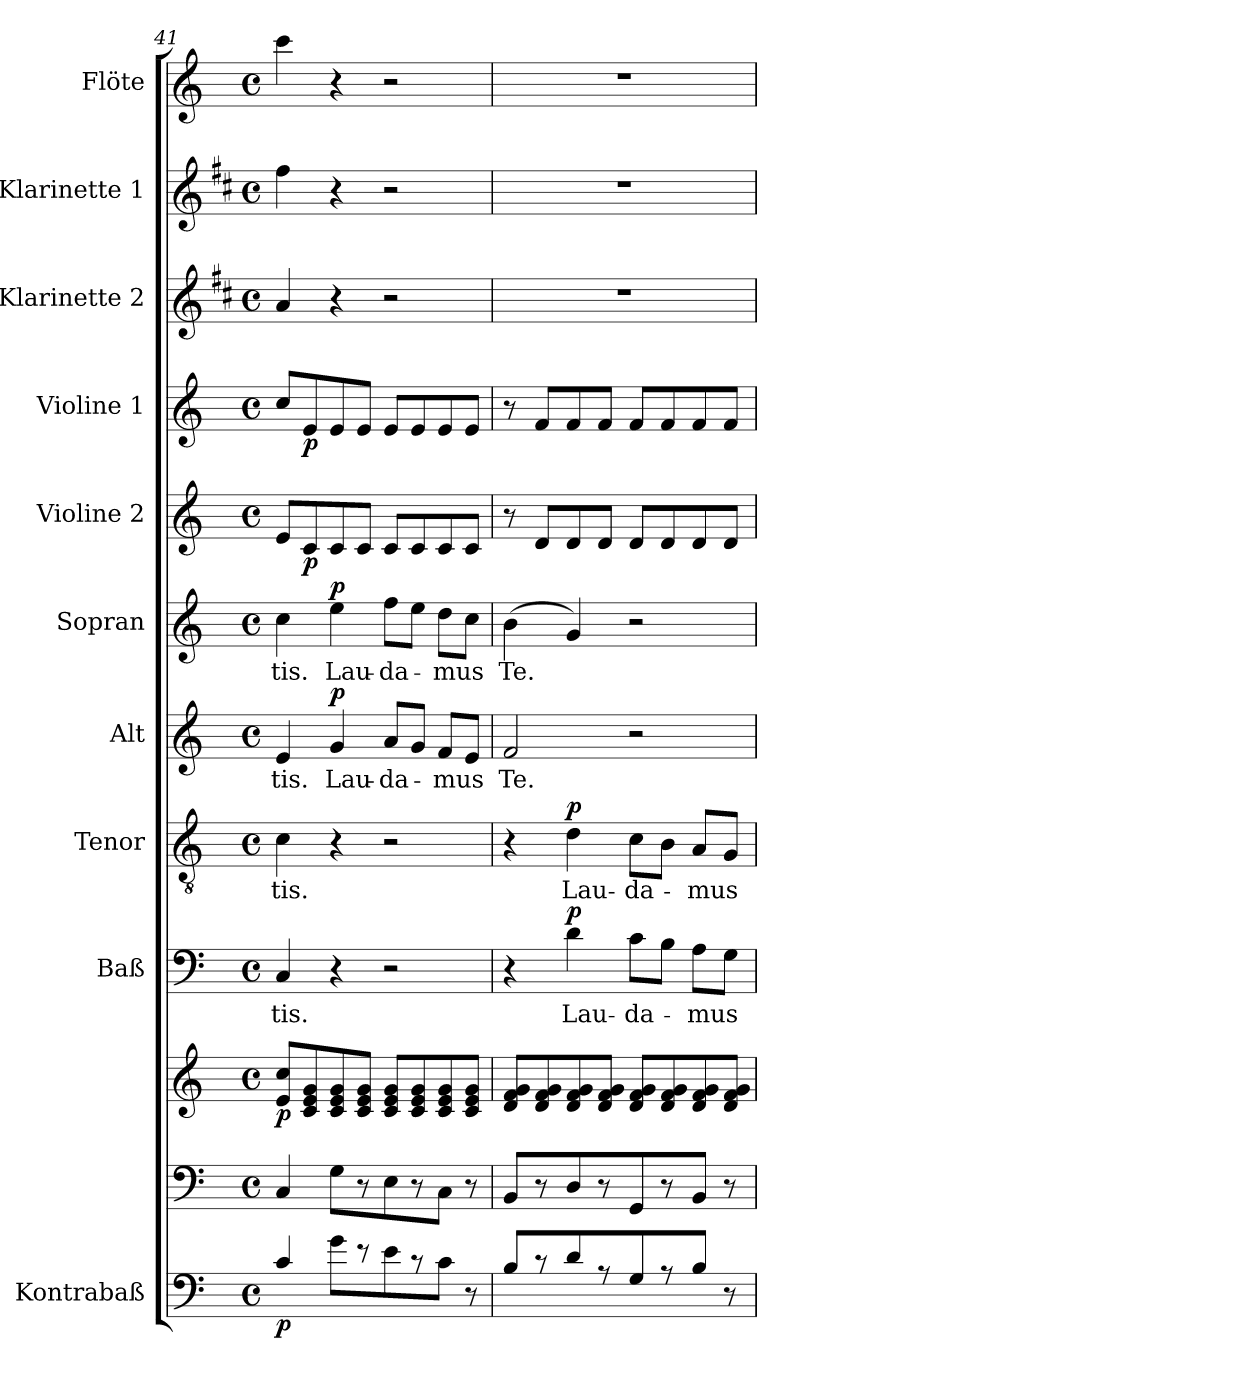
**kern	**dynam	**kern	**kern	**dynam	**kern	**text	**dynam	**kern	**text	**dynam	**kern	**text	**dynam	**kern	**text	**dynam	**kern	**dynam	**kern	**dynam	**kern	**kern	**kern
*part11	*part11	*part10	*part10	*part10	*part9	*part9	*part9	*part8	*part8	*part8	*part7	*part7	*part7	*part6	*part6	*part6	*part5	*part5	*part4	*part4	*part3	*part2	*part1
*staff12	*staff12	*staff11	*staff10	*staff10/11	*staff9	*staff9	*staff9	*staff8	*staff8	*staff8	*staff7	*staff7	*staff7	*staff6	*staff6	*staff6	*staff5	*staff5	*staff4	*staff4	*staff3	*staff2	*staff1
*I"Kontrabaß	*	*	*	*	*I"Baß	*	*	*I"Tenor	*	*	*I"Alt	*	*	*I"Sopran	*	*	*I"Violine 2	*	*I"Violine 1	*	*I"Klarinette 2	*I"Klarinette 1	*I"Flöte
*	*	*	*	*	*	*	*	*	*	*	*	*	*	*	*	*	*I'Vln	*	*I'Vln	*	*	*	*I'Fl
*clefF4	*	*clefF4	*clefG2	*	*clefF4	*	*	*clefGv2	*	*	*clefG2	*	*	*clefG2	*	*	*clefG2	*	*clefG2	*	*clefG2	*clefG2	*clefG2
*ITrd7c12	*	*	*	*	*	*	*	*	*	*	*	*	*	*	*	*	*	*	*	*	*ITrd1c2	*ITrd1c2	*
*k[]	*	*k[]	*k[]	*	*k[]	*	*	*k[]	*	*	*k[]	*	*	*k[]	*	*	*k[]	*	*k[]	*	*k[]	*k[]	*k[]
*C:	*	*C:	*C:	*	*C:	*	*	*C:	*	*	*C:	*	*	*C:	*	*	*C:	*	*C:	*	*C:	*C:	*C:
*M4/4	*	*M4/4	*M4/4	*	*M4/4	*	*	*M4/4	*	*	*M4/4	*	*	*M4/4	*	*	*M4/4	*	*M4/4	*	*M4/4	*M4/4	*M4/4
*met(c)	*	*met(c)	*met(c)	*	*met(c)	*	*	*met(c)	*	*	*met(c)	*	*	*met(c)	*	*	*met(c)	*	*met(c)	*	*met(c)	*met(c)	*met(c)
=41	=41	=41	=41	=41	=41	=41	=41	=41	=41	=41	=41	=41	=41	=41	=41	=41	=41	=41	=41	=41	=41	=41	=41
!	!LO:DY:b	!	!	!LO:DY:b	!	!LO:LY:b	!	!	!LO:LY:b	!	!	!LO:LY:b	!	!	!LO:LY:b	!	!	!	!	!	!	!	!
4C/	p	4C/	8e/ 8cc/L	p	4C/	-tis.	.	4c\	-tis.	.	4e/	-tis.	.	4cc\	-tis.	.	8e/L	.	8cc/L	.	4g/	4ee\	4ccc\
!	!	!	!	!	!	!	!	!	!	!	!	!	!	!	!	!	!	!LO:DY:b	!	!LO:DY:b	!	!	!
.	.	.	8c/ 8e/ 8g/	.	.	.	.	.	.	.	.	.	.	.	.	.	8c/	p	8e/	p	.	.	.
!	!	!	!	!	!	!	!	!	!	!	!	!LO:LY:b	!LO:DY:a	!	!LO:LY:b	!LO:DY:a	!	!	!	!	!	!	!
8G\L	.	8G\L	8c/ 8e/ 8g/	.	4r	.	.	4r	.	.	4g/	Lau-	p	4ee\	Lau-	p	8c/	.	8e/	.	4r	4r	4r
8r	.	8r	8c/ 8e/ 8g/J	.	.	.	.	.	.	.	.	.	.	.	.	.	8c/J	.	8e/J	.	.	.	.
!	!	!	!	!	!	!	!	!	!	!	!	!LO:LY:b	!	!	!LO:LY:b	!	!	!	!	!	!	!	!
8E\	.	8E\	8c/ 8e/ 8g/L	.	2r	.	.	2r	.	.	8a/L	-da-	.	8ff\L	-da-	.	8c/L	.	8e/L	.	2r	2r	2r
8r	.	8r	8c/ 8e/ 8g/	.	.	.	.	.	.	.	8g/J	.	.	8ee\J	.	.	8c/	.	8e/	.	.	.	.
!	!	!	!	!	!	!	!	!	!	!	!	!LO:LY:b	!	!	!LO:LY:b	!	!	!	!	!	!	!	!
8C\J	.	8C\J	8c/ 8e/ 8g/	.	.	.	.	.	.	.	8f/L	-mus	.	8dd\L	-mus	.	8c/	.	8e/	.	.	.	.
8r	.	8r	8c/ 8e/ 8g/J	.	.	.	.	.	.	.	8e/J	.	.	8cc\J	.	.	8c/J	.	8e/J	.	.	.	.
!!LO:PB:g=z
=42	=42	=42	=42	=42	=42	=42	=42	=42	=42	=42	=42	=42	=42	=42	=42	=42	=42	=42	=42	=42	=42	=42	=42
!	!	!	!	!	!	!	!	!	!	!	!	!LO:LY:b	!	!	!LO:LY:b	!	!	!	!	!	!	!	!
8BB/L	.	8BB/L	8d/ 8f/ 8g/L	.	4r	.	.	4r	.	.	2f/	Te.	.	(>4b\	Te.	.	8r	.	8r	.	1r	1r	1r
8r	.	8r	8d/ 8f/ 8g/	.	.	.	.	.	.	.	.	.	.	.	.	.	8d/L	.	8f/L	.	.	.	.
!	!	!	!	!	!	!LO:LY:b	!LO:DY:a	!	!LO:LY:b	!LO:DY:a	!	!	!	!	!	!	!	!	!	!	!	!	!
8D/	.	8D/	8d/ 8f/ 8g/	.	4d\	Lau-	p	4d\	Lau-	p	.	.	.	4g/)	.	.	8d/	.	8f/	.	.	.	.
8r	.	8r	8d/ 8f/ 8g/J	.	.	.	.	.	.	.	.	.	.	.	.	.	8d/J	.	8f/J	.	.	.	.
!	!	!	!	!	!	!LO:LY:b	!	!	!LO:LY:b	!	!	!	!	!	!	!	!	!	!	!	!	!	!
8GG/	.	8GG/	8d/ 8f/ 8g/L	.	8c\L	-da-	.	8c\L	-da-	.	2r	.	.	2r	.	.	8d/L	.	8f/L	.	.	.	.
8r	.	8r	8d/ 8f/ 8g/	.	8B\J	.	.	8B\J	.	.	.	.	.	.	.	.	8d/	.	8f/	.	.	.	.
!	!	!	!	!	!	!LO:LY:b	!	!	!LO:LY:b	!	!	!	!	!	!	!	!	!	!	!	!	!	!
8BB/J	.	8BB/J	8d/ 8f/ 8g/	.	8A\L	-mus	.	8A/L	-mus	.	.	.	.	.	.	.	8d/	.	8f/	.	.	.	.
8r	.	8r	8d/ 8f/ 8g/J	.	8G\J	.	.	8G/J	.	.	.	.	.	.	.	.	8d/J	.	8f/J	.	.	.	.
=	=	=	=	=	=	=	=	=	=	=	=	=	=	=	=	=	=	=	=	=	=	=	=
*-	*-	*-	*-	*-	*-	*-	*-	*-	*-	*-	*-	*-	*-	*-	*-	*-	*-	*-	*-	*-	*-	*-	*-
